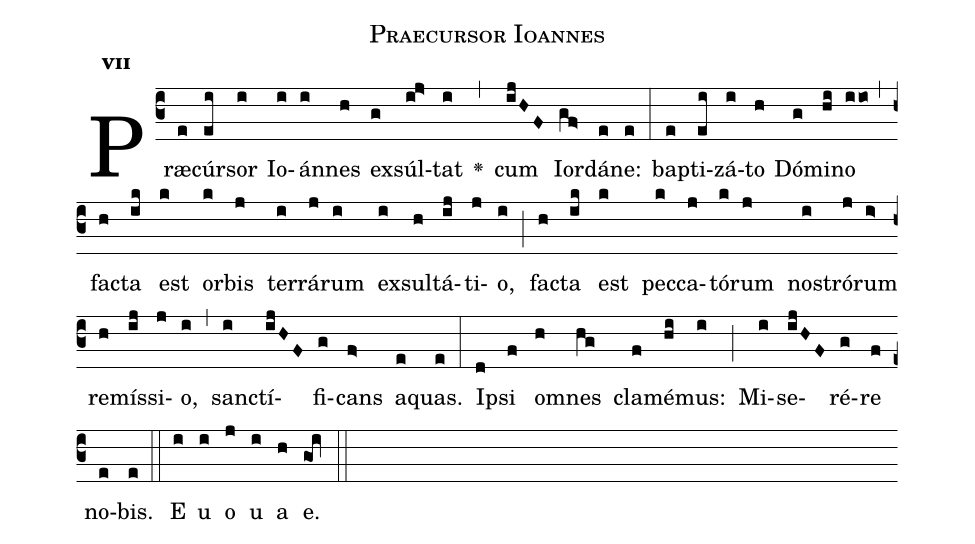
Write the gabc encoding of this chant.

name:Praecursor Ioannes;
office-part:Antiphona;
mode:7;
%%
initial-style: 1;
name: Praecursor Ioannes
book: Antiphonae & Responsoria/Tomus I, p. 155;
occasion: In Baptismate Domini;
office-part: Vesperae II Ant E;
user-notes: ;
commentary: ;
annotation: 7d;
centering-scheme: english;
fontsize: 12;
font: OFLSortsMillGoudy;
height: 11;
width: 4.5;
%%
(c3)Præ(e)cúr(ei)sor(i) Io(i)án(i)nes(h) ex(g)súl(ij>)tat(i) <v>\greheightstar</v>(,) cum(ijHF) Ior(gf>)dá(e)ne:(e) (:) bap(e)ti(ei)zá(i)to(h) Dó(g)mi(hi)no(iio) (,) fa(h)cta(ik) est(k) or(k)bis(j) ter(i)rá(j)rum(i) ex(i)sul(h)tá(ij)ti(j)o,(i) (;) fa(h)cta(ik) est(k) pec(k)ca(j)tó(k)rum(j) no(i)stró(j)rum(i>) re(h)mís(ij)si(j)o,(i) (,) san(i)ctí(ijHF)fi(g)cans(f>) a(e)quas.(e) (:) I(d)psi(f) om(h)nes(hg) cla(f)mé(hi)mus:(i) (;) Mi(i)se(ijHF)ré(g)re(f) no(e)bis.(e) (::)
E(i) u(i) o(j) u(i) a(h) e.(goi) (::)
